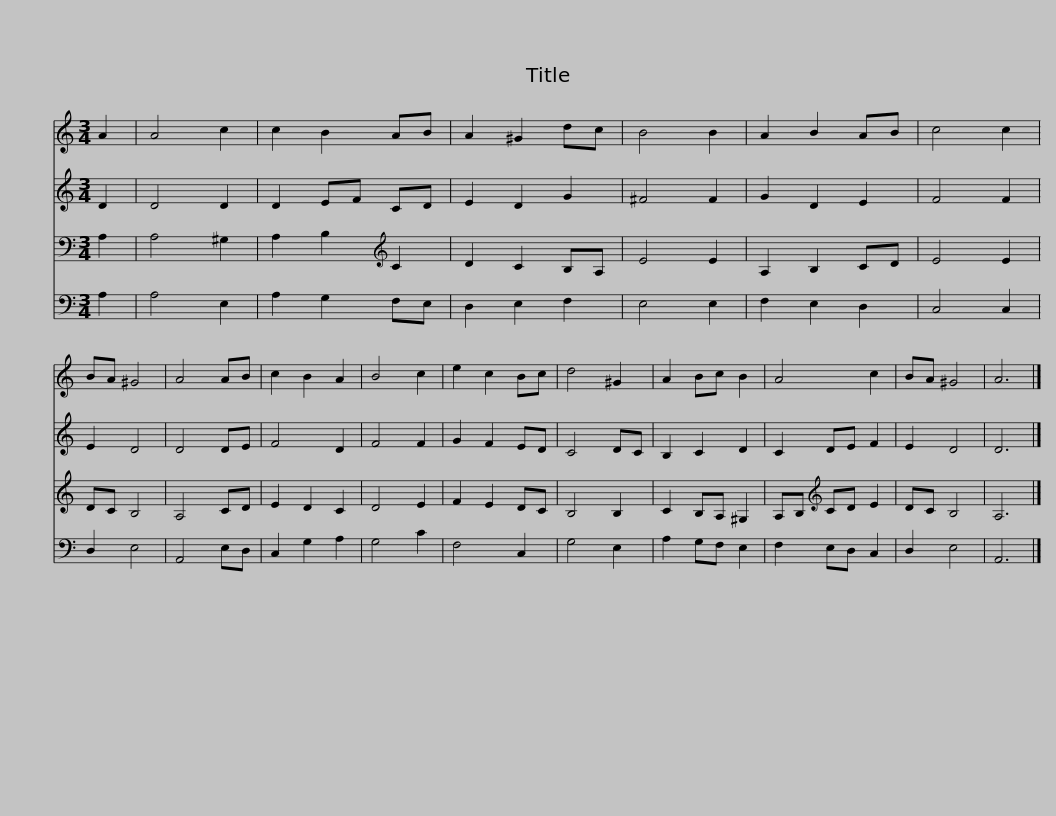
X:1
%%score 1 2 3 4
L:1/8
M:3/4
I:linebreak $
K:C
V:1 treble
V:2 treble
V:3 bass
V:4 bass
V:1
 A2 | A4 c2 | c2 B2 AB | A2 ^G2 dc | B4 B2 | %5
 A2 B2 AB | c4 c2 | BA ^G4 | A4 AB | c2 B2 A2 |$ %10
 B4 c2 | e2 c2 Bc | d4 ^G2 | A2 Bc B2 | A4 c2 | %15
 BA ^G4 | A6 |] %17
V:2
 D2 | D4 D2 | D2 EF CD | E2 D2 G2 | ^F4 F2 | %5
 G2 D2 E2 | F4 F2 | E2 D4 | D4 DE | F4 D2 |$ %10
 F4 F2 | G2 F2 ED | C4 DC | B,2 C2 D2 | C2 DE F2 | %15
 E2 D4 | D6 |] %17
V:3
 A,2 | A,4 ^G,2 | A,2 B,2[K:treble] C2 | D2 C2 B,A, | E4 E2 | %5
 A,2 B,2 CD | E4 E2 | DC B,4 | A,4 CD | E2 D2 C2 |$ %10
 D4 E2 | F2 E2 DC | B,4 B,2 | C2 B,A, ^G,2 | A,B,[K:treble] CD E2 | %15
 DC B,4 | A,6 |] %17
V:4
 A,2 | A,4 E,2 | A,2 G,2 F,E, | D,2 E,2 F,2 | E,4 E,2 | %5
 F,2 E,2 D,2 | C,4 C,2 | D,2 E,4 | A,,4 E,D, | C,2 G,2 A,2 |$ %10
 G,4 C2 | F,4 C,2 | G,4 E,2 | A,2 G,F, E,2 | F,2 E,D, C,2 | %15
 D,2 E,4 | A,,6 |] %17
